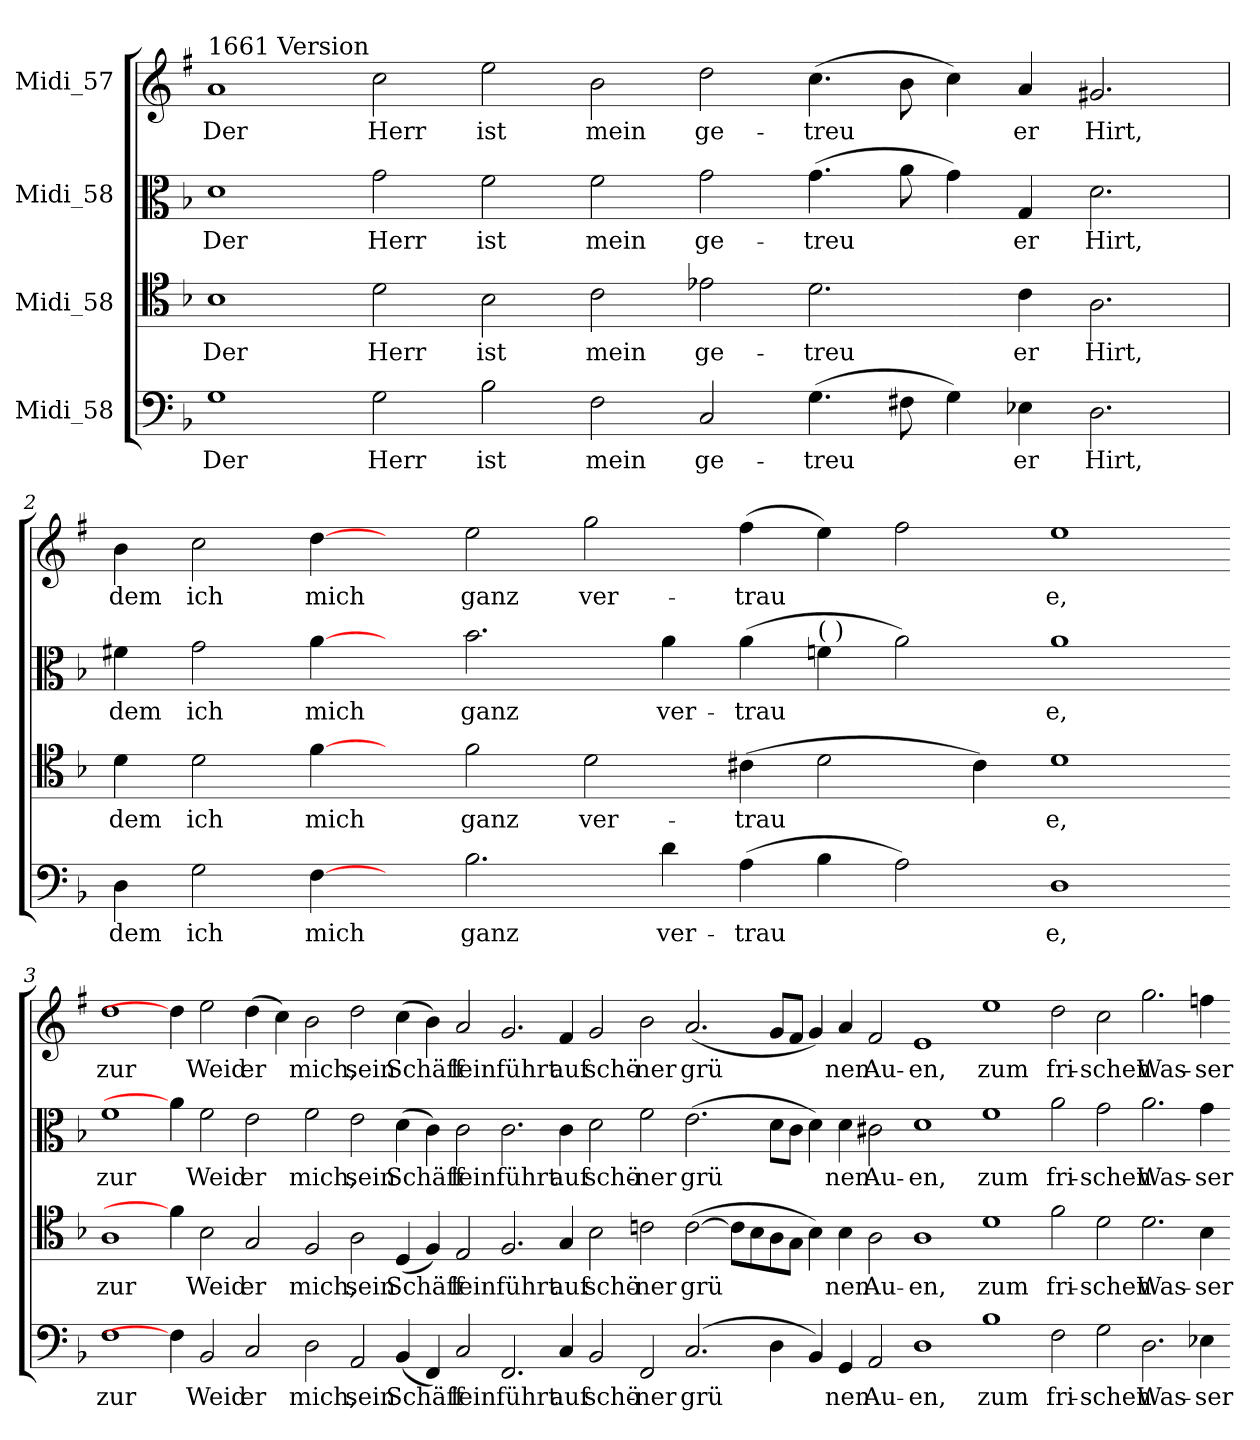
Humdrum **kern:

**kern	**text	**kern	**text	**kern	**text	**kern	**text
*part4	*part4	*part3	*part3	*part2	*part2	*part1	*part1
*staff4	*staff4	*staff3	*staff3	*staff2	*staff2	*staff1	*staff1
*I"Midi_58	*	*I"Midi_58	*	*I"Midi_58	*	*I"Midi_57	*
*clefF4	*	*clefC4	*	*clefC3	*	*clefG2	*
*	*	*	*	*	*	*ITrd1c2	*
*k[b-]	*	*k[b-]	*	*k[b-]	*	*k[b-]	*
*F:	*	*F:	*	*F:	*	*F:	*
=1	=1	=1	=1	=1	=1	=1	=1
!	!	!	!	!	!	!LO:TX:a:t=1661 Version	!
!	!LO:LY:b	!	!LO:LY:b	!	!LO:LY:b	!	!LO:LY:b
1G	Der	1B-	Der	1d	Der	1g	Der
!	!LO:LY:b	!	!LO:LY:b	!	!LO:LY:b	!	!LO:LY:b
2G	Herr	2d	Herr	2g	Herr	2b-	Herr
!	!LO:LY:b	!	!LO:LY:b	!	!LO:LY:b	!	!LO:LY:b
2B-	ist	2B-	ist	2f	ist	2dd	ist
!	!LO:LY:b	!	!LO:LY:b	!	!LO:LY:b	!	!LO:LY:b
2F	mein	2c	mein	2f	mein	2a	mein
!	!LO:LY:b	!	!LO:LY:b	!	!LO:LY:b	!	!LO:LY:b
2C	ge-	2e-X	ge-	2g	ge-	2cc	ge-
!	!LO:LY:b	!	!LO:LY:b	!	!LO:LY:b	!	!LO:LY:b
(>4.G	-treu	2.d	-treu	(<4.g	-treu	(>4.b-	-treu
8F#X	.	.	.	8a	.	8a	.
4G)	.	.	.	4g)	.	4b-)	.
!	!LO:LY:b	!	!LO:LY:b	!	!LO:LY:b	!	!LO:LY:b
4E-X	er	4c	er	4G	er	4g	er
!	!LO:LY:b	!	!LO:LY:b	!	!LO:LY:b	!	!LO:LY:b
2.D	Hirt,	2.A	Hirt,	2.d	Hirt,	2.f#X	Hirt,
=2	=2	=2	=2	=2	=2	=2	=2
!	!LO:LY:b	!	!LO:LY:b	!	!LO:LY:b	!	!LO:LY:b
4D	dem	4d	dem	4f#X	dem	4a	dem
!	!LO:LY:b	!	!LO:LY:b	!	!LO:LY:b	!	!LO:LY:b
2G	ich	2d	ich	2g	ich	2b-	ich
!	!LO:LY:b	!	!LO:LY:b	!	!LO:LY:b	!	!LO:LY:b
[4F	mich	[4f	mich	[4a	mich	[4cc	mich
4ryy	.	4ryy	.	4ryy	.	4ryy	.
!	!LO:LY:b	!	!LO:LY:b	!	!LO:LY:b	!	!LO:LY:b
2.B-	ganz	2f	ganz	2.b-	ganz	2dd	ganz
!	!	!	!LO:LY:b	!	!	!	!LO:LY:b
.	.	2d	ver-	.	.	2ff	ver-
!	!LO:LY:b	!	!	!	!LO:LY:b	!	!
4d	ver-	.	.	4a	ver-	.	.
!	!LO:LY:b	!	!LO:LY:b	!	!LO:LY:b	!	!LO:LY:b
(>4A	-trau	(>4c#X	-trau	(<4a	-trau	(>4ee	-trau
!	!	!	!	!LO:TX:a:t=(  )	!	!	!
4B-	.	2d	.	4f	.	4dd)	.
2A)	.	.	.	2a)	.	2ee	.
.	.	4c#)	.	.	.	.	.
!	!LO:LY:b	!	!LO:LY:b	!	!LO:LY:b	!	!LO:LY:b
1D	e,	1d	e,	1a	e,	1dd	e,
!!LO:LB:g=z
=3-	=3-	=3-	=3-	=3-	=3-	=3-	=3-
!	!LO:LY:b	!	!LO:LY:b	!	!LO:LY:b	!	!LO:LY:b
1F	zur	1A	zur	1f	zur	1cc	zur
4F]	.	4f]	.	4a]	.	4cc]	.
!	!LO:LY:b	!	!LO:LY:b	!	!LO:LY:b	!	!LO:LY:b
2BB-	Weid	2B-	Weid	2f	Weid	2dd	Weid
!	!LO:LY:b	!	!LO:LY:b	!	!LO:LY:b	!	!LO:LY:b
2C	er	2G	er	2e	er	(>4cc	er
.	.	.	.	.	.	4b-)	.
!	!LO:LY:b	!	!LO:LY:b	!	!LO:LY:b	!	!LO:LY:b
2D	mich,	2F	mich,	2f	mich,	2a	mich,
!	!LO:LY:b	!	!LO:LY:b	!	!LO:LY:b	!	!LO:LY:b
2AA	sein	2A	sein	2e	sein	2cc	sein
!	!LO:LY:b	!	!LO:LY:b	!	!LO:LY:b	!	!LO:LY:b
(<4BB-	Schäff	(<4D	Schäff	(>4d	Schäff	(>4b-	Schäff
4FF)	.	4F)	.	4c)	.	4a)	.
!	!LO:LY:b	!	!LO:LY:b	!	!LO:LY:b	!	!LO:LY:b
2C	lein	2E	lein	2c	lein	2g	lein
!	!LO:LY:b	!	!LO:LY:b	!	!LO:LY:b	!	!LO:LY:b
2.FF	führt	2.F	führt	2.c	führt	2.f	führt
!	!LO:LY:b	!	!LO:LY:b	!	!LO:LY:b	!	!LO:LY:b
4C	auf	4G	auf	4c	auf	4e	auf
!	!LO:LY:b	!	!LO:LY:b	!	!LO:LY:b	!	!LO:LY:b
2BB-	schö-	2B-	schö-	2d	schö-	2f	schö-
!	!LO:LY:b	!	!LO:LY:b	!	!LO:LY:b	!	!LO:LY:b
2FF	-ner	2c	-ner	2f	-ner	2a	-ner
!	!LO:LY:b	!	!LO:LY:b	!	!LO:LY:b	!	!LO:LY:b
(<2.C	grü	(>[2c	grü	(>2.e	grü	(<2.g	grü
.	.	8cL]	.	.	.	.	.
.	.	8B-	.	.	.	.	.
4D	.	8A	.	8dL	.	8fL	.
.	.	8GJ	.	8cJ	.	8eJ	.
4BB-)	.	4B-)	.	4d)	.	4f)	.
!	!LO:LY:b	!	!LO:LY:b	!	!LO:LY:b	!	!LO:LY:b
4GG	nen	4B-	nen	4d	nen	4g	nen
!	!LO:LY:b	!	!LO:LY:b	!	!LO:LY:b	!	!LO:LY:b
2AA	Au-	2A	Au-	2c#X	Au-	2e	Au-
!	!LO:LY:b	!	!LO:LY:b	!	!LO:LY:b	!	!LO:LY:b
1D	-en,	1A	-en,	1d	-en,	1d	-en,
!	!LO:LY:b	!	!LO:LY:b	!	!LO:LY:b	!	!LO:LY:b
1B-	zum	1d	zum	1f	zum	1dd	zum
!	!LO:LY:b	!	!LO:LY:b	!	!LO:LY:b	!	!LO:LY:b
2F	fri-	2f	fri-	2a	fri-	2cc	fri-
!	!LO:LY:b	!	!LO:LY:b	!	!LO:LY:b	!	!LO:LY:b
2G	-schen	2d	-schen	2g	-schen	2b-	-schen
!	!LO:LY:b	!	!LO:LY:b	!	!LO:LY:b	!	!LO:LY:b
2.D	Was-	2.d	Was-	2.a	Was-	2.ff	Was-
!	!LO:LY:b	!	!LO:LY:b	!	!LO:LY:b	!	!LO:LY:b
4E-X	-ser	4B-	-ser	4g	-ser	4ee-X	-ser
=-	=-	=-	=-	=-	=-	=-	=-
*-	*-	*-	*-	*-	*-	*-	*-
